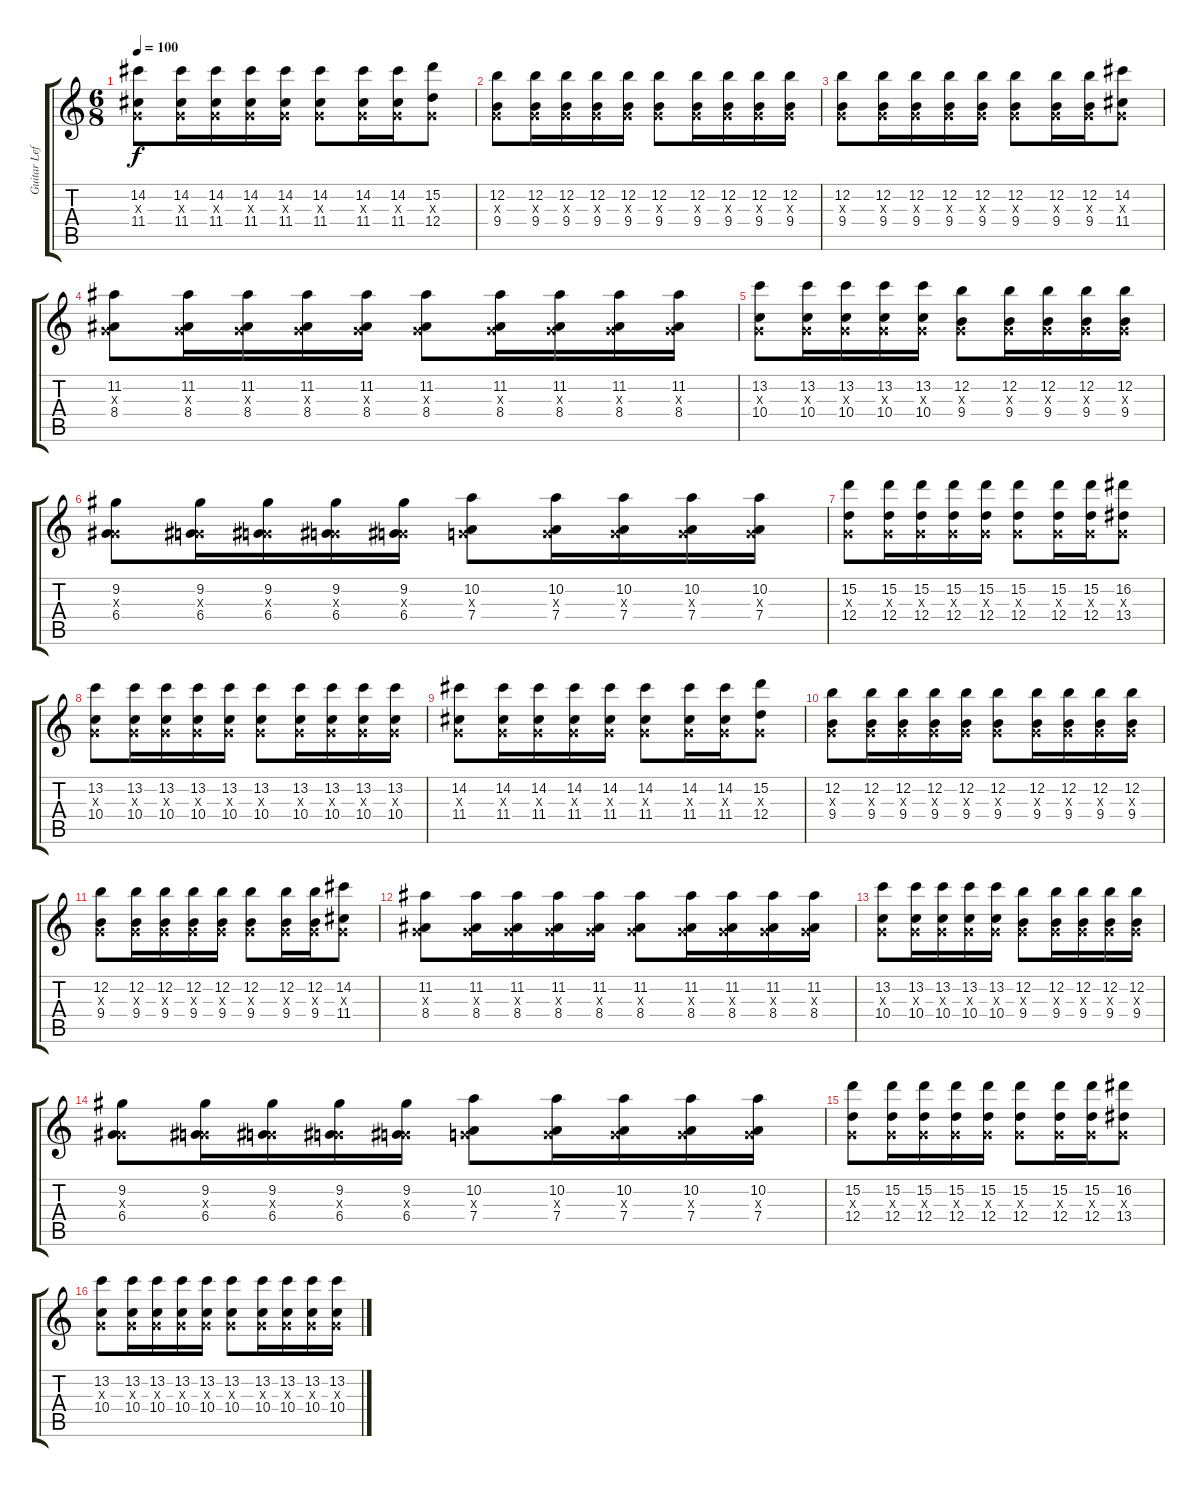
\track ("Guitar Left" "Guitar Lef") {instrument distortionguitar}
\staff {score tabs}
\tuning (E4 B3 G3 D3 A2 E2) {hide}
\ts (6 8)
\tempo 100
\clef g2
\ks c
(14.2 0.3{x} 11.4).8{dy f} (14.2 0.3{x} 11.4).16 (14.2 0.3{x} 11.4).16 (14.2 0.3{x} 11.4).16 (14.2 0.3{x} 11.4).16 (14.2 0.3{x} 11.4).8 (14.2 0.3{x} 11.4).16 (14.2 0.3{x} 11.4).16 (15.2 0.3{x} 12.4).8 |
(12.2 0.3{x} 9.4).8 (12.2 0.3{x} 9.4).16 (12.2 0.3{x} 9.4).16 (12.2 0.3{x} 9.4).16 (12.2 0.3{x} 9.4).16 (12.2 0.3{x} 9.4).8 (12.2 0.3{x} 9.4).16 (12.2 0.3{x} 9.4).16 (12.2 0.3{x} 9.4).16 (12.2 0.3{x} 9.4).16 |
(12.2 0.3{x} 9.4).8 (12.2 0.3{x} 9.4).16 (12.2 0.3{x} 9.4).16 (12.2 0.3{x} 9.4).16 (12.2 0.3{x} 9.4).16 (12.2 0.3{x} 9.4).8 (12.2 0.3{x} 9.4).16 (12.2 0.3{x} 9.4).16 (14.2 0.3{x} 11.4).8 |
(11.2 0.3{x} 8.4).8 (11.2 0.3{x} 8.4).16 (11.2 0.3{x} 8.4).16 (11.2 0.3{x} 8.4).16 (11.2 0.3{x} 8.4).16 (11.2 0.3{x} 8.4).8 (11.2 0.3{x} 8.4).16 (11.2 0.3{x} 8.4).16 (11.2 0.3{x} 8.4).16 (11.2 0.3{x} 8.4).16 |
(13.2 0.3{x} 10.4).8 (13.2 0.3{x} 10.4).16 (13.2 0.3{x} 10.4).16 (13.2 0.3{x} 10.4).16 (13.2 0.3{x} 10.4).16 (12.2 0.3{x} 9.4).8 (12.2 0.3{x} 9.4).16 (12.2 0.3{x} 9.4).16 (12.2 0.3{x} 9.4).16 (12.2 0.3{x} 9.4).16 |
(9.2 0.3{x} 6.4).8 (9.2 0.3{x} 6.4).16 (9.2 0.3{x} 6.4).16 (9.2 0.3{x} 6.4).16 (9.2 0.3{x} 6.4).16 (10.2 0.3{x} 7.4).8 (10.2 0.3{x} 7.4).16 (10.2 0.3{x} 7.4).16 (10.2 0.3{x} 7.4).16 (10.2 0.3{x} 7.4).16 |
(15.2 0.3{x} 12.4).8 (15.2 0.3{x} 12.4).16 (15.2 0.3{x} 12.4).16 (15.2 0.3{x} 12.4).16 (15.2 0.3{x} 12.4).16 (15.2 0.3{x} 12.4).8 (15.2 0.3{x} 12.4).16 (15.2 0.3{x} 12.4).16 (16.2 0.3{x} 13.4).8 |
(13.2 0.3{x} 10.4).8 (13.2 0.3{x} 10.4).16 (13.2 0.3{x} 10.4).16 (13.2 0.3{x} 10.4).16 (13.2 0.3{x} 10.4).16 (13.2 0.3{x} 10.4).8 (13.2 0.3{x} 10.4).16 (13.2 0.3{x} 10.4).16 (13.2 0.3{x} 10.4).16 (13.2 0.3{x} 10.4).16 |
(14.2 0.3{x} 11.4).8 (14.2 0.3{x} 11.4).16 (14.2 0.3{x} 11.4).16 (14.2 0.3{x} 11.4).16 (14.2 0.3{x} 11.4).16 (14.2 0.3{x} 11.4).8 (14.2 0.3{x} 11.4).16 (14.2 0.3{x} 11.4).16 (15.2 0.3{x} 12.4).8 |
(12.2 0.3{x} 9.4).8 (12.2 0.3{x} 9.4).16 (12.2 0.3{x} 9.4).16 (12.2 0.3{x} 9.4).16 (12.2 0.3{x} 9.4).16 (12.2 0.3{x} 9.4).8 (12.2 0.3{x} 9.4).16 (12.2 0.3{x} 9.4).16 (12.2 0.3{x} 9.4).16 (12.2 0.3{x} 9.4).16 |
(12.2 0.3{x} 9.4).8 (12.2 0.3{x} 9.4).16 (12.2 0.3{x} 9.4).16 (12.2 0.3{x} 9.4).16 (12.2 0.3{x} 9.4).16 (12.2 0.3{x} 9.4).8 (12.2 0.3{x} 9.4).16 (12.2 0.3{x} 9.4).16 (14.2 0.3{x} 11.4).8 |
(11.2 0.3{x} 8.4).8 (11.2 0.3{x} 8.4).16 (11.2 0.3{x} 8.4).16 (11.2 0.3{x} 8.4).16 (11.2 0.3{x} 8.4).16 (11.2 0.3{x} 8.4).8 (11.2 0.3{x} 8.4).16 (11.2 0.3{x} 8.4).16 (11.2 0.3{x} 8.4).16 (11.2 0.3{x} 8.4).16 |
(13.2 0.3{x} 10.4).8 (13.2 0.3{x} 10.4).16 (13.2 0.3{x} 10.4).16 (13.2 0.3{x} 10.4).16 (13.2 0.3{x} 10.4).16 (12.2 0.3{x} 9.4).8 (12.2 0.3{x} 9.4).16 (12.2 0.3{x} 9.4).16 (12.2 0.3{x} 9.4).16 (12.2 0.3{x} 9.4).16 |
(9.2 0.3{x} 6.4).8 (9.2 0.3{x} 6.4).16 (9.2 0.3{x} 6.4).16 (9.2 0.3{x} 6.4).16 (9.2 0.3{x} 6.4).16 (10.2 0.3{x} 7.4).8 (10.2 0.3{x} 7.4).16 (10.2 0.3{x} 7.4).16 (10.2 0.3{x} 7.4).16 (10.2 0.3{x} 7.4).16 |
(15.2 0.3{x} 12.4).8 (15.2 0.3{x} 12.4).16 (15.2 0.3{x} 12.4).16 (15.2 0.3{x} 12.4).16 (15.2 0.3{x} 12.4).16 (15.2 0.3{x} 12.4).8 (15.2 0.3{x} 12.4).16 (15.2 0.3{x} 12.4).16 (16.2 0.3{x} 13.4).8 |
(13.2 0.3{x} 10.4).8 (13.2 0.3{x} 10.4).16 (13.2 0.3{x} 10.4).16 (13.2 0.3{x} 10.4).16 (13.2 0.3{x} 10.4).16 (13.2 0.3{x} 10.4).8 (13.2 0.3{x} 10.4).16 (13.2 0.3{x} 10.4).16 (13.2 0.3{x} 10.4).16 (13.2 0.3{x} 10.4).16
